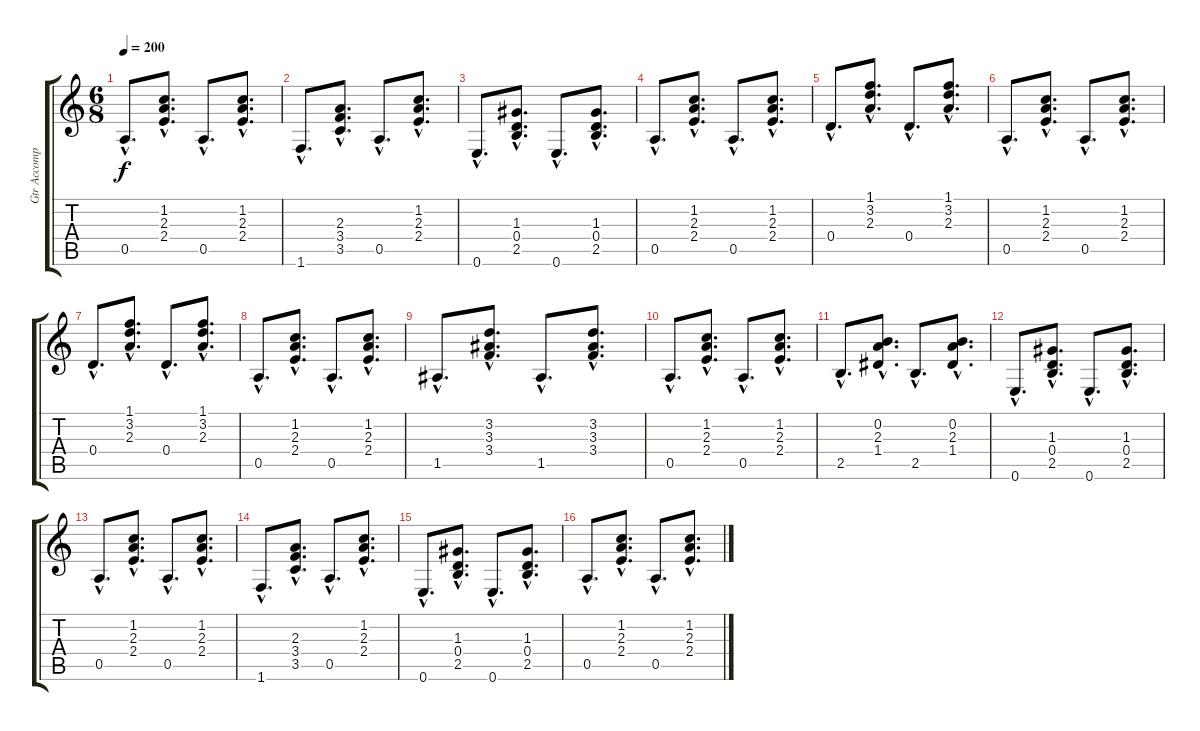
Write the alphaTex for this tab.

\track ("Gtr Accomp" "Gtr Accomp") {instrument acousticguitarnylon}
\staff {score tabs}
\tuning (E4 B3 G3 D3 A2 E2) {hide}
\ts (6 8)
\tempo 200
\clef g2
\ks c
0.5{hac}.8{d dy f} (1.2{hac} 2.3{hac} 2.4{hac}).8{d} 0.5{hac}.8{d} (1.2{hac} 2.3{hac} 2.4{hac}).8{d} |
1.6{hac}.8{d} (2.3{hac} 3.4{hac} 3.5{hac}).8{d} 0.5{hac}.8{d} (1.2{hac} 2.3{hac} 2.4{hac}).8{d} |
0.6{hac}.8{d} (1.3{hac} 0.4{hac} 2.5{hac}).8{d} 0.6{hac}.8{d} (1.3{hac} 0.4{hac} 2.5{hac}).8{d} |
0.5{hac}.8{d} (1.2{hac} 2.3{hac} 2.4{hac}).8{d} 0.5{hac}.8{d} (1.2{hac} 2.3{hac} 2.4{hac}).8{d} |
0.4{hac}.8{d} (1.1{hac} 3.2{hac} 2.3{hac}).8{d} 0.4{hac}.8{d} (1.1{hac} 3.2{hac} 2.3{hac}).8{d} |
0.5{hac}.8{d} (1.2{hac} 2.3{hac} 2.4{hac}).8{d} 0.5{hac}.8{d} (1.2{hac} 2.3{hac} 2.4{hac}).8{d} |
0.4{hac}.8{d} (1.1{hac} 3.2{hac} 2.3{hac}).8{d} 0.4{hac}.8{d} (1.1{hac} 3.2{hac} 2.3{hac}).8{d} |
0.5{hac}.8{d} (1.2{hac} 2.3{hac} 2.4{hac}).8{d} 0.5{hac}.8{d} (1.2{hac} 2.3{hac} 2.4{hac}).8{d} |
1.5{hac}.8{d} (3.2{hac} 3.3{hac} 3.4{hac}).8{d} 1.5{hac}.8{d} (3.2{hac} 3.3{hac} 3.4{hac}).8{d} |
0.5{hac}.8{d} (1.2{hac} 2.3{hac} 2.4{hac}).8{d} 0.5{hac}.8{d} (1.2{hac} 2.3{hac} 2.4{hac}).8{d} |
2.5{hac}.8{d} (0.2{hac} 2.3{hac} 1.4{hac}).8{d} 2.5{hac}.8{d} (0.2{hac} 2.3{hac} 1.4{hac}).8{d} |
0.6{hac}.8{d} (1.3{hac} 0.4{hac} 2.5{hac}).8{d} 0.6{hac}.8{d} (1.3{hac} 0.4{hac} 2.5{hac}).8{d} |
0.5{hac}.8{d} (1.2{hac} 2.3{hac} 2.4{hac}).8{d} 0.5{hac}.8{d} (1.2{hac} 2.3{hac} 2.4{hac}).8{d} |
1.6{hac}.8{d} (2.3{hac} 3.4{hac} 3.5{hac}).8{d} 0.5{hac}.8{d} (1.2{hac} 2.3{hac} 2.4{hac}).8{d} |
0.6{hac}.8{d} (1.3{hac} 0.4{hac} 2.5{hac}).8{d} 0.6{hac}.8{d} (1.3{hac} 0.4{hac} 2.5{hac}).8{d} |
0.5{hac}.8{d} (1.2{hac} 2.3{hac} 2.4{hac}).8{d} 0.5{hac}.8{d} (1.2{hac} 2.3{hac} 2.4{hac}).8{d}
